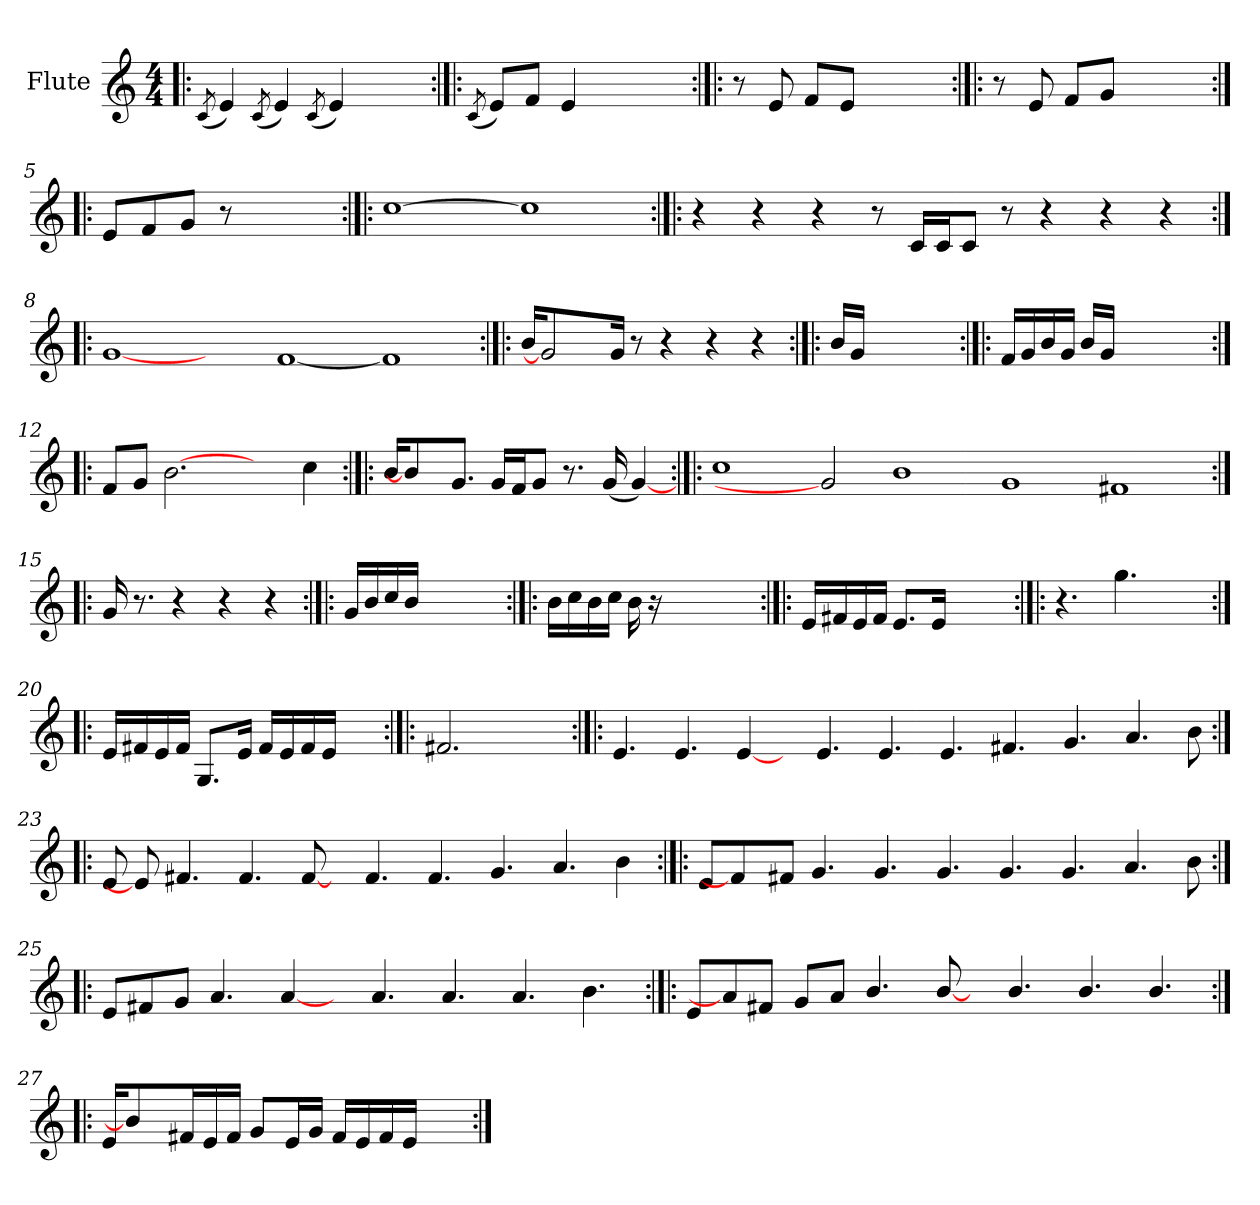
**kern
*part1
*staff1
*I"Flute
*I'Flu
*clefG2
*k[]
*M4/4
=1!|:
(<8qc/
4e/)
(<8qc/
4e/)
(<8qc/
4e/)
4ryy
=2:|!|:
(<8qc/
8e/L)
8f/J
4e/
2ryy
=3:|!|:
8r
8e/
8f/L
8e/J
2ryy
=4:|!|:
8r
8e/
8f/L
8g/J
2ryy
=5:|!|:
8e/L
8f/
8g/J
8r
2ryy
=6:|!|:
[1cc
1cc]
!!LO:LB:g=z
=7:|!|:
4r
4r
4r
8r
16c/LL
16c/J
8c/J
8r
4r
4r
4r
=8:|!|:
[1g
2ryy
[1f
1f]
=9:|!|:
16b/LL
2g]
16g/JJ
8r
4r
4r
4r
=10:|!|:
16b/LL
16g/JJ
2..ryy
=11:|!|:
16f/LL
16g/
16b/
16g/JJ
16b/LL
16g/JJ
2ryy
8ryy
=12:|!|:
8f/L
8g/J
[2.b
4ryy
4cc\
!!LO:LB:g=z
=13:|!|:
16b/KL
4b]
8.g/J
16g/LL
16f/J
8g/J
8.r
(<16g/
[4g/)
=14:|!|:
1cc
2g/]
1b
1g
1f#X
=15:|!|:
16g/
8.r
4r
4r
4r
=16:|!|:
16g/LL
16b/
16cc/
16b/JJ
2.ryy
=17:|!|:
16b\LL
16cc\
16b\
16cc\JJ
16b\
16r
2ryy
8ryy
=18:|!|:
16e/LL
16f#X/
16e/
16f#/JJ
8.e/L
16e/Jk
2ryy
!!LO:LB:g=z
=19:|!|:
4.r
4.gg\
4ryy
=20:|!|:
16e/LL
16f#X/
16e/
16f#/JJ
8.G/L
16e/Jk
16f#/LL
16e/
16f#/
16e/JJ
4ryy
=21:|!|:
2.f#X/
4ryy
=22:|!|:
4.e/
4.e/
[4e/
8ryy
4.e/
4.e/
4.e/
4.f#X/
4.g/
4.a/
8b\
!!LO:LB:g=z
=23:|!|:
8e/
8e/]
4.f#X/
4.f#/
[8f#/
8ryy
4.f#/
4.f#/
4.g/
4.a/
4b\
=24:|!|:
8e/L
4f#/]
8f#X/J
4.g/
4.g/
4.g/
4.g/
4.g/
4.a/
8b\
=25:|!|:
8e/L
8f#X/
8g/J
4.a/
[4a/
8ryy
4.a/
4.a/
4.a/
4.b\
!!LO:LB:g=z
=26:|!|:
8e/L
8a/]
8f#X/J
8g/L
8a/J
4.b/
[8b/
8ryy
4.b/
4.b/
4.b/
=27:|!|:
16e/LL
4b/]
16f#X/
16e/
16f#/JJ
8g/L
16e/L
16g/JJ
16f#/LL
16e/
16f#/
16e/JJ
4ryy
=:|!
*-
